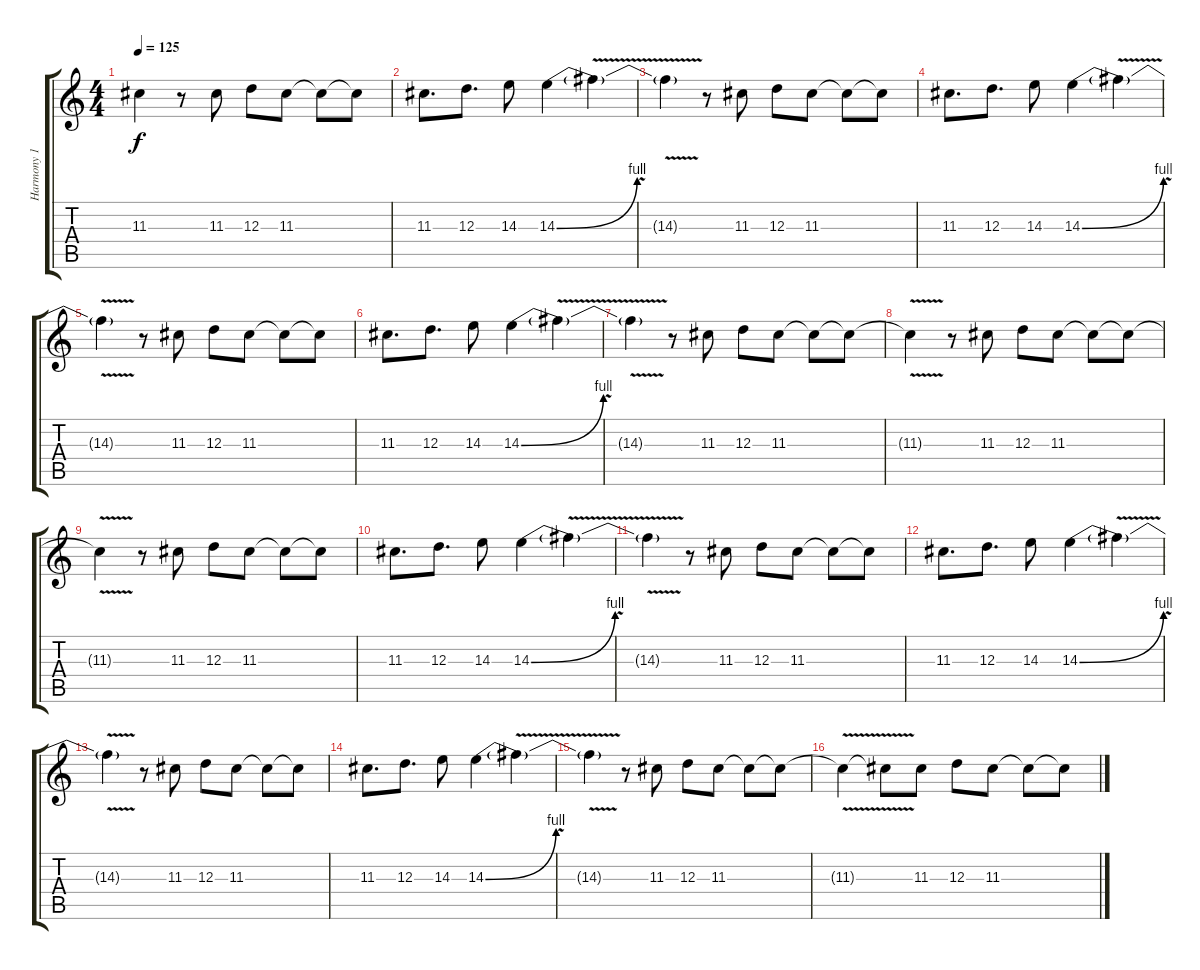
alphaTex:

\track ("Harmony 1" "Harmony 1") {instrument distortionguitar}
\staff {score tabs}
\tuning (B3 Gb3 D3 A2 E2 B1) {hide}
\ts (4 4)
\tempo 125
\clef g2
\ks c
11.3{t}.4{dy f} r.8 11.3.8 12.3.8 11.3.8 11.3{t}.8 11.3{t}.8 |
11.3.8{d} 12.3.8{d} 14.3.8 14.3{be (bend 0 0 60 4)}.4 14.3{v t}.4 |
14.3{t}.4 r.8 11.3.8 12.3.8 11.3.8 11.3{t}.8 11.3{t}.8 |
11.3.8{d} 12.3.8{d} 14.3.8 14.3{be (bend 0 0 60 4)}.4 14.3{v t}.4 |
14.3{t}.4 r.8 11.3.8 12.3.8 11.3.8 11.3{t}.8 11.3{t}.8 |
11.3.8{d} 12.3.8{d} 14.3.8 14.3{be (bend 0 0 60 4)}.4 14.3{v t}.4 |
14.3{t}.4 r.8 11.3.8 12.3.8 11.3.8 11.3{t}.8 11.3{t}.8 |
11.3{v t}.4 r.8 11.3.8 12.3.8 11.3.8 11.3{t}.8 11.3{t}.8 |
11.3{v t}.4 r.8 11.3.8 12.3.8 11.3.8 11.3{t}.8 11.3{t}.8 |
11.3.8{d} 12.3.8{d} 14.3.8 14.3{be (bend 0 0 60 4)}.4 14.3{v t}.4 |
14.3{t}.4 r.8 11.3.8 12.3.8 11.3.8 11.3{t}.8 11.3{t}.8 |
11.3.8{d} 12.3.8{d} 14.3.8 14.3{be (bend 0 0 60 4)}.4 14.3{v t}.4 |
14.3{t}.4 r.8 11.3.8 12.3.8 11.3.8 11.3{t}.8 11.3{t}.8 |
11.3.8{d} 12.3.8{d} 14.3.8 14.3{be (bend 0 0 60 4)}.4 14.3{v t}.4 |
14.3{t}.4 r.8 11.3.8 12.3.8 11.3.8 11.3{t}.8 11.3{t}.8 |
11.3{v t}.4 11.3{t}.8 11.3.8 12.3.8 11.3.8 11.3{t}.8 11.3{t}.8
